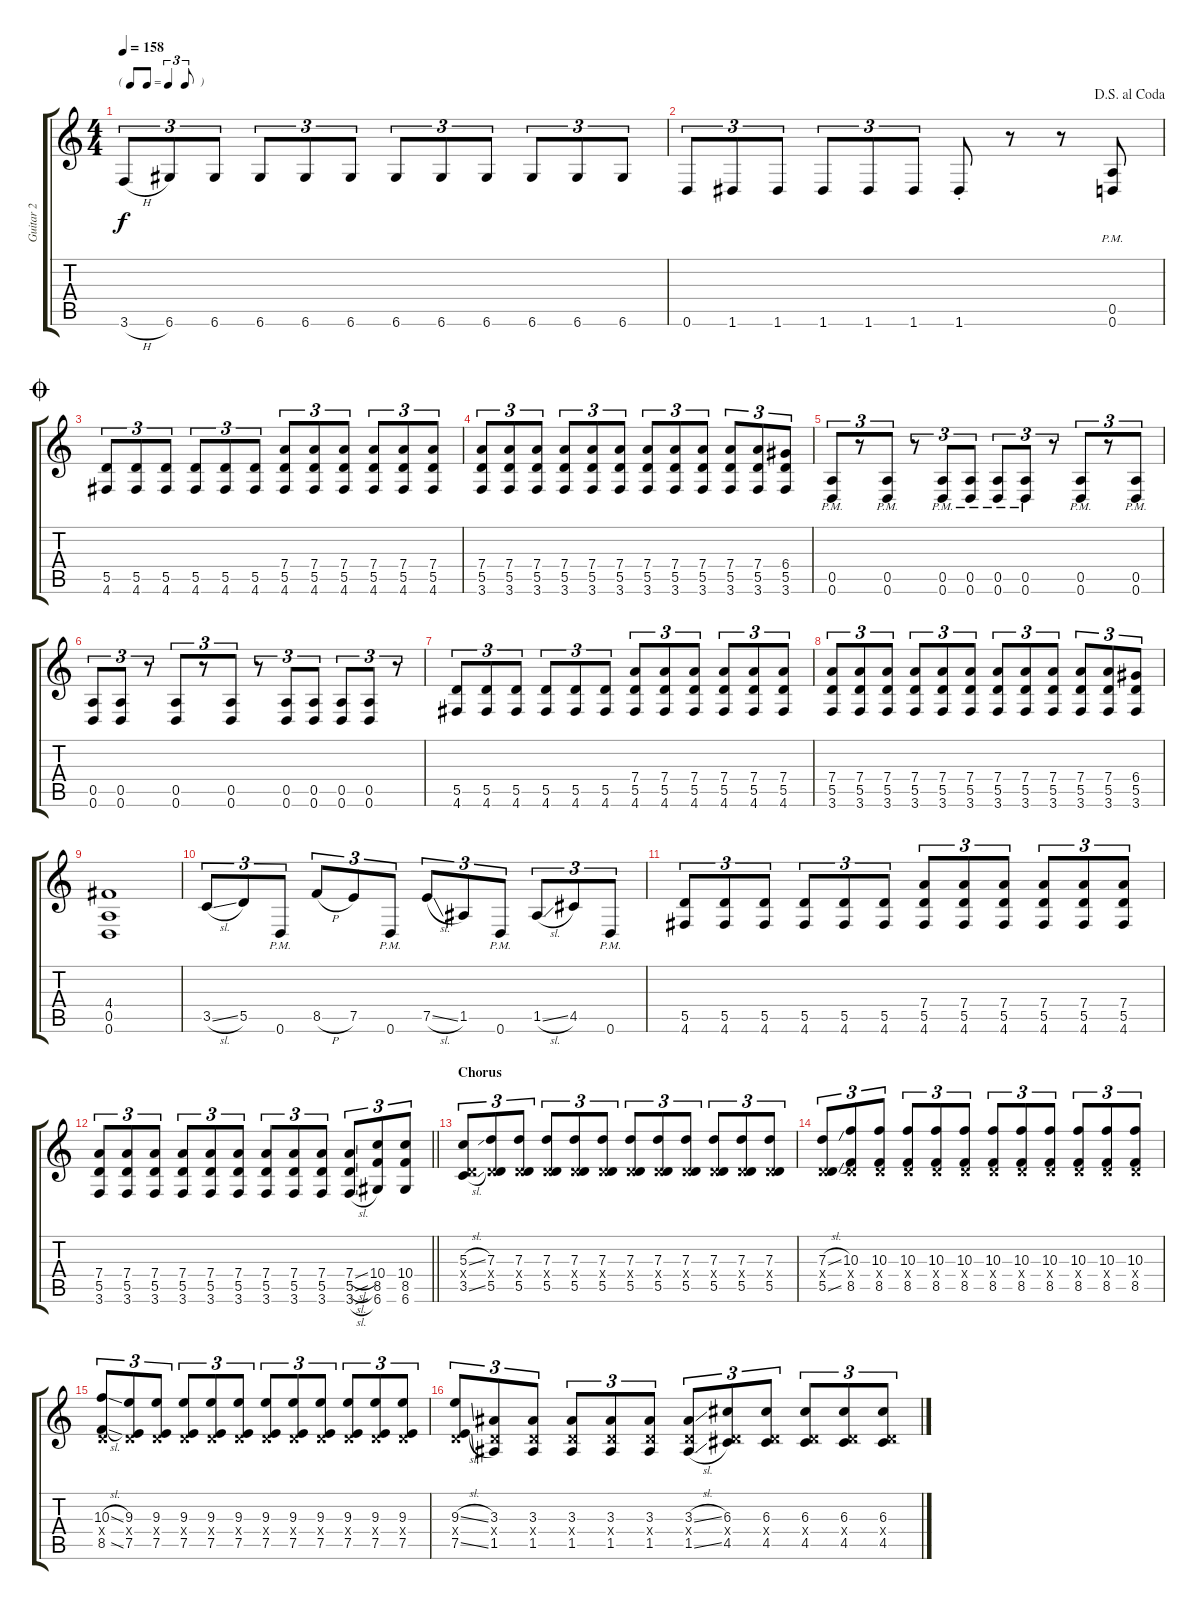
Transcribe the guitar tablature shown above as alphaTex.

\track ("Guitar 2" "Guitar 2") {instrument distortionguitar}
\staff {score tabs}
\tuning (E4 B3 G3 D3 A2 D2) {hide}
\ts (4 4)
\tf triplet8th
\tempo 158
\clef g2
\ks c
3.6{h}.8{tu (3 2) dy f} 6.6.8{tu (3 2)} 6.6.8{tu (3 2)} 6.6.8{tu (3 2)} 6.6.8{tu (3 2)} 6.6.8{tu (3 2)} 6.6.8{tu (3 2)} 6.6.8{tu (3 2)} 6.6.8{tu (3 2)} 6.6.8{tu (3 2)} 6.6.8{tu (3 2)} 6.6.8{tu (3 2)} |
\jump dalsegnoalcoda
0.6.8{tu (3 2)} 1.6.8{tu (3 2)} 1.6.8{tu (3 2)} 1.6.8{tu (3 2)} 1.6.8{tu (3 2)} 1.6.8{tu (3 2)} 1.6{st}.8 r.8 r.8 (0.5{pm} 0.6).8 |
\jump coda
(5.5 4.6).8{tu (3 2)} (5.5 4.6).8{tu (3 2)} (5.5 4.6).8{tu (3 2)} (5.5 4.6).8{tu (3 2)} (5.5 4.6).8{tu (3 2)} (5.5 4.6).8{tu (3 2)} (7.4 5.5 4.6).8{tu (3 2)} (7.4 5.5 4.6).8{tu (3 2)} (7.4 5.5 4.6).8{tu (3 2)} (7.4 5.5 4.6).8{tu (3 2)} (7.4 5.5 4.6).8{tu (3 2)} (7.4 5.5 4.6).8{tu (3 2)} |
(7.4 5.5 3.6).8{tu (3 2)} (7.4 5.5 3.6).8{tu (3 2)} (7.4 5.5 3.6).8{tu (3 2)} (7.4 5.5 3.6).8{tu (3 2)} (7.4 5.5 3.6).8{tu (3 2)} (7.4 5.5 3.6).8{tu (3 2)} (7.4 5.5 3.6).8{tu (3 2)} (7.4 5.5 3.6).8{tu (3 2)} (7.4 5.5 3.6).8{tu (3 2)} (7.4 5.5 3.6).8{tu (3 2)} (7.4 5.5 3.6).8{tu (3 2)} (6.4 5.5 3.6).8{tu (3 2)} |
(0.5 0.6{pm}).8{tu (3 2)} r.8{tu (3 2)} (0.5 0.6{pm}).8{tu (3 2)} r.8{tu (3 2)} (0.5 0.6{pm}).8{tu (3 2)} (0.5 0.6{pm}).8{tu (3 2)} (0.5 0.6{pm}).8{tu (3 2)} (0.5 0.6{pm}).8{tu (3 2)} r.8{tu (3 2)} (0.5 0.6{pm}).8{tu (3 2)} r.8{tu (3 2)} (0.5 0.6{pm}).8{tu (3 2)} |
(0.5 0.6).8{tu (3 2)} (0.5 0.6).8{tu (3 2)} r.8{tu (3 2)} (0.5 0.6).8{tu (3 2)} r.8{tu (3 2)} (0.5 0.6).8{tu (3 2)} r.8{tu (3 2)} (0.5 0.6).8{tu (3 2)} (0.5 0.6).8{tu (3 2)} (0.5 0.6).8{tu (3 2)} (0.5 0.6).8{tu (3 2)} r.8{tu (3 2)} |
(5.5 4.6).8{tu (3 2)} (5.5 4.6).8{tu (3 2)} (5.5 4.6).8{tu (3 2)} (5.5 4.6).8{tu (3 2)} (5.5 4.6).8{tu (3 2)} (5.5 4.6).8{tu (3 2)} (7.4 5.5 4.6).8{tu (3 2)} (7.4 5.5 4.6).8{tu (3 2)} (7.4 5.5 4.6).8{tu (3 2)} (7.4 5.5 4.6).8{tu (3 2)} (7.4 5.5 4.6).8{tu (3 2)} (7.4 5.5 4.6).8{tu (3 2)} |
(7.4 5.5 3.6).8{tu (3 2)} (7.4 5.5 3.6).8{tu (3 2)} (7.4 5.5 3.6).8{tu (3 2)} (7.4 5.5 3.6).8{tu (3 2)} (7.4 5.5 3.6).8{tu (3 2)} (7.4 5.5 3.6).8{tu (3 2)} (7.4 5.5 3.6).8{tu (3 2)} (7.4 5.5 3.6).8{tu (3 2)} (7.4 5.5 3.6).8{tu (3 2)} (7.4 5.5 3.6).8{tu (3 2)} (7.4 5.5 3.6).8{tu (3 2)} (6.4 5.5 3.6).8{tu (3 2)} |
(4.4 0.5 0.6).1 |
3.5{sl}.8{tu (3 2)} 5.5.8{tu (3 2)} 0.6{pm}.8{tu (3 2)} 8.5{h}.8{tu (3 2)} 7.5.8{tu (3 2)} 0.6{pm}.8{tu (3 2)} 7.5{sl}.8{tu (3 2)} 1.5.8{tu (3 2)} 0.6{pm}.8{tu (3 2)} 1.5{sl}.8{tu (3 2)} 4.5.8{tu (3 2)} 0.6{pm}.8{tu (3 2)} |
(5.5 4.6).8{tu (3 2)} (5.5 4.6).8{tu (3 2)} (5.5 4.6).8{tu (3 2)} (5.5 4.6).8{tu (3 2)} (5.5 4.6).8{tu (3 2)} (5.5 4.6).8{tu (3 2)} (7.4 5.5 4.6).8{tu (3 2)} (7.4 5.5 4.6).8{tu (3 2)} (7.4 5.5 4.6).8{tu (3 2)} (7.4 5.5 4.6).8{tu (3 2)} (7.4 5.5 4.6).8{tu (3 2)} (7.4 5.5 4.6).8{tu (3 2)} |
\barLineRight lightlight
(7.4 5.5 3.6).8{tu (3 2)} (7.4 5.5 3.6).8{tu (3 2)} (7.4 5.5 3.6).8{tu (3 2)} (7.4 5.5 3.6).8{tu (3 2)} (7.4 5.5 3.6).8{tu (3 2)} (7.4 5.5 3.6).8{tu (3 2)} (7.4 5.5 3.6).8{tu (3 2)} (7.4 5.5 3.6).8{tu (3 2)} (7.4 5.5 3.6).8{tu (3 2)} (7.4{sl} 5.5{sl} 3.6{sl}).8{tu (3 2)} (10.4 8.5 6.6).8{tu (3 2)} (10.4 8.5 6.6).8{tu (3 2)} |
\section ("" "Chorus")
(5.3{sl} 0.4{x} 3.5{sl}).8{tu (3 2)} (7.3 0.4{x} 5.5).8{tu (3 2)} (7.3 0.4{x} 5.5).8{tu (3 2)} (7.3 0.4{x} 5.5).8{tu (3 2)} (7.3 0.4{x} 5.5).8{tu (3 2)} (7.3 0.4{x} 5.5).8{tu (3 2)} (7.3 0.4{x} 5.5).8{tu (3 2)} (7.3 0.4{x} 5.5).8{tu (3 2)} (7.3 0.4{x} 5.5).8{tu (3 2)} (7.3 0.4{x} 5.5).8{tu (3 2)} (7.3 0.4{x} 5.5).8{tu (3 2)} (7.3 0.4{x} 5.5).8{tu (3 2)} |
(7.3{sl} 0.4{x} 5.5{sl}).8{tu (3 2)} (10.3 0.4{x} 8.5).8{tu (3 2)} (10.3 0.4{x} 8.5).8{tu (3 2)} (10.3 0.4{x} 8.5).8{tu (3 2)} (10.3 0.4{x} 8.5).8{tu (3 2)} (10.3 0.4{x} 8.5).8{tu (3 2)} (10.3 0.4{x} 8.5).8{tu (3 2)} (10.3 0.4{x} 8.5).8{tu (3 2)} (10.3 0.4{x} 8.5).8{tu (3 2)} (10.3 0.4{x} 8.5).8{tu (3 2)} (10.3 0.4{x} 8.5).8{tu (3 2)} (10.3 0.4{x} 8.5).8{tu (3 2)} |
(10.3{sl} 0.4{x} 8.5{sl}).8{tu (3 2)} (9.3 0.4{x} 7.5).8{tu (3 2)} (9.3 0.4{x} 7.5).8{tu (3 2)} (9.3 0.4{x} 7.5).8{tu (3 2)} (9.3 0.4{x} 7.5).8{tu (3 2)} (9.3 0.4{x} 7.5).8{tu (3 2)} (9.3 0.4{x} 7.5).8{tu (3 2)} (9.3 0.4{x} 7.5).8{tu (3 2)} (9.3 0.4{x} 7.5).8{tu (3 2)} (9.3 0.4{x} 7.5).8{tu (3 2)} (9.3 0.4{x} 7.5).8{tu (3 2)} (9.3 0.4{x} 7.5).8{tu (3 2)} |
(9.3{sl} 0.4{x} 7.5{sl}).8{tu (3 2)} (3.3 0.4{x} 1.5).8{tu (3 2)} (3.3 0.4{x} 1.5).8{tu (3 2)} (3.3 0.4{x} 1.5).8{tu (3 2)} (3.3 0.4{x} 1.5).8{tu (3 2)} (3.3 0.4{x} 1.5).8{tu (3 2)} (3.3{sl} 0.4{x} 1.5{sl}).8{tu (3 2)} (6.3 0.4{x} 4.5).8{tu (3 2)} (6.3 0.4{x} 4.5).8{tu (3 2)} (6.3 0.4{x} 4.5).8{tu (3 2)} (6.3 0.4{x} 4.5).8{tu (3 2)} (6.3 0.4{x} 4.5).8{tu (3 2)}
